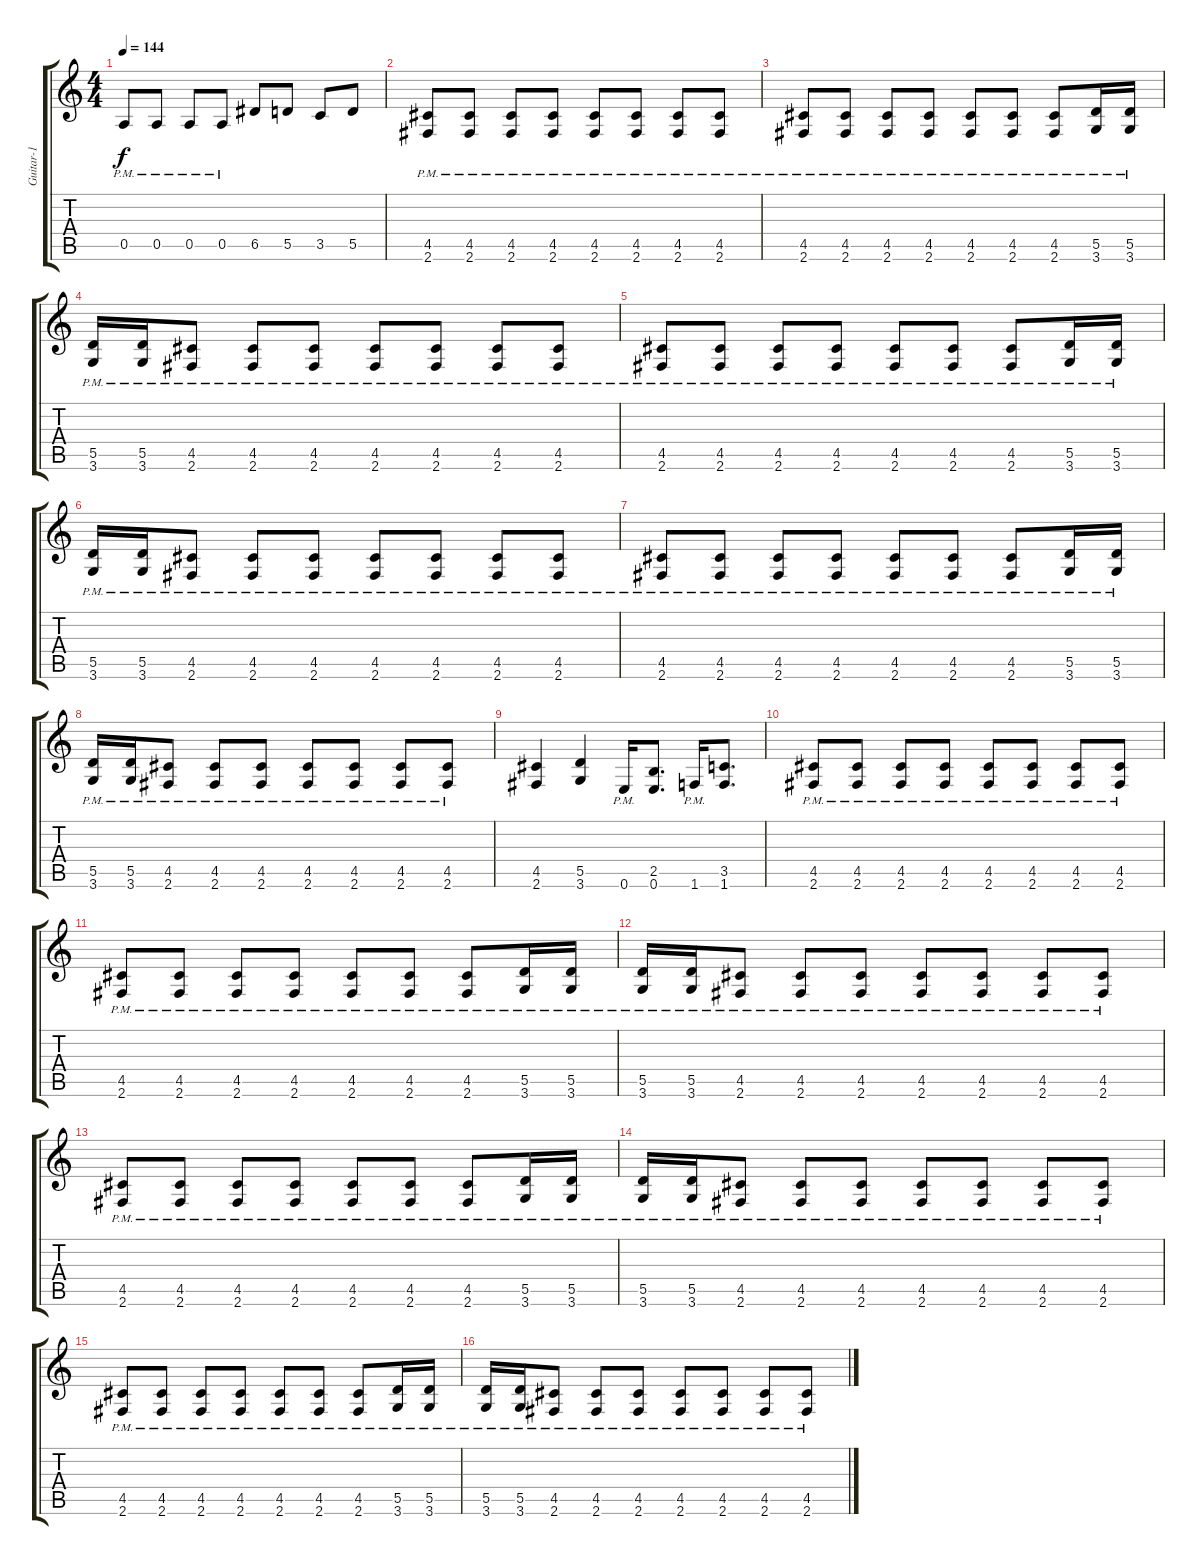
\track ("Guitar-1" "Guitar-1") {instrument distortionguitar}
\staff {score tabs}
\tuning (E4 B3 G3 D3 A2 E2) {hide}
\ts (4 4)
\tempo 144
\clef g2
\ks c
0.5{pm}.8{dy f} 0.5{pm}.8 0.5{pm}.8 0.5{pm}.8 6.5.8 5.5.8 3.5.8 5.5.8 |
(4.5{pm} 2.6{pm}).8 (4.5{pm} 2.6{pm}).8 (4.5{pm} 2.6{pm}).8 (4.5{pm} 2.6{pm}).8 (4.5{pm} 2.6{pm}).8 (4.5{pm} 2.6{pm}).8 (4.5{pm} 2.6{pm}).8 (4.5{pm} 2.6{pm}).8 |
(4.5{pm} 2.6{pm}).8 (4.5{pm} 2.6{pm}).8 (4.5{pm} 2.6{pm}).8 (4.5{pm} 2.6{pm}).8 (4.5{pm} 2.6{pm}).8 (4.5{pm} 2.6{pm}).8 (4.5{pm} 2.6{pm}).8 (5.5{pm} 3.6{pm}).16 (5.5{pm} 3.6{pm}).16 |
(5.5{pm} 3.6{pm}).16 (5.5{pm} 3.6{pm}).16 (4.5{pm} 2.6{pm}).8 (4.5{pm} 2.6{pm}).8 (4.5{pm} 2.6{pm}).8 (4.5{pm} 2.6{pm}).8 (4.5{pm} 2.6{pm}).8 (4.5{pm} 2.6{pm}).8 (4.5{pm} 2.6{pm}).8 |
(4.5{pm} 2.6{pm}).8 (4.5{pm} 2.6{pm}).8 (4.5{pm} 2.6{pm}).8 (4.5{pm} 2.6{pm}).8 (4.5{pm} 2.6{pm}).8 (4.5{pm} 2.6{pm}).8 (4.5{pm} 2.6{pm}).8 (5.5{pm} 3.6{pm}).16 (5.5{pm} 3.6{pm}).16 |
(5.5{pm} 3.6{pm}).16 (5.5{pm} 3.6{pm}).16 (4.5{pm} 2.6{pm}).8 (4.5{pm} 2.6{pm}).8 (4.5{pm} 2.6{pm}).8 (4.5{pm} 2.6{pm}).8 (4.5{pm} 2.6{pm}).8 (4.5{pm} 2.6{pm}).8 (4.5{pm} 2.6{pm}).8 |
(4.5{pm} 2.6{pm}).8 (4.5{pm} 2.6{pm}).8 (4.5{pm} 2.6{pm}).8 (4.5{pm} 2.6{pm}).8 (4.5{pm} 2.6{pm}).8 (4.5{pm} 2.6{pm}).8 (4.5{pm} 2.6{pm}).8 (5.5{pm} 3.6{pm}).16 (5.5{pm} 3.6{pm}).16 |
(5.5{pm} 3.6{pm}).16 (5.5{pm} 3.6{pm}).16 (4.5{pm} 2.6{pm}).8 (4.5{pm} 2.6{pm}).8 (4.5{pm} 2.6{pm}).8 (4.5{pm} 2.6{pm}).8 (4.5{pm} 2.6{pm}).8 (4.5{pm} 2.6{pm}).8 (4.5{pm} 2.6{pm}).8 |
(4.5 2.6).4 (5.5 3.6).4 0.6{pm}.16 (2.5 0.6).8{d} 1.6{pm}.16 (3.5 1.6).8{d} |
(4.5{pm} 2.6{pm}).8 (4.5{pm} 2.6{pm}).8 (4.5{pm} 2.6{pm}).8 (4.5{pm} 2.6{pm}).8 (4.5{pm} 2.6{pm}).8 (4.5{pm} 2.6{pm}).8 (4.5{pm} 2.6{pm}).8 (4.5{pm} 2.6{pm}).8 |
(4.5{pm} 2.6{pm}).8 (4.5{pm} 2.6{pm}).8 (4.5{pm} 2.6{pm}).8 (4.5{pm} 2.6{pm}).8 (4.5{pm} 2.6{pm}).8 (4.5{pm} 2.6{pm}).8 (4.5{pm} 2.6{pm}).8 (5.5{pm} 3.6{pm}).16 (5.5{pm} 3.6{pm}).16 |
(5.5{pm} 3.6{pm}).16 (5.5{pm} 3.6{pm}).16 (4.5{pm} 2.6{pm}).8 (4.5{pm} 2.6{pm}).8 (4.5{pm} 2.6{pm}).8 (4.5{pm} 2.6{pm}).8 (4.5{pm} 2.6{pm}).8 (4.5{pm} 2.6{pm}).8 (4.5{pm} 2.6{pm}).8 |
(4.5{pm} 2.6{pm}).8 (4.5{pm} 2.6{pm}).8 (4.5{pm} 2.6{pm}).8 (4.5{pm} 2.6{pm}).8 (4.5{pm} 2.6{pm}).8 (4.5{pm} 2.6{pm}).8 (4.5{pm} 2.6{pm}).8 (5.5{pm} 3.6{pm}).16 (5.5{pm} 3.6{pm}).16 |
(5.5{pm} 3.6{pm}).16 (5.5{pm} 3.6{pm}).16 (4.5{pm} 2.6{pm}).8 (4.5{pm} 2.6{pm}).8 (4.5{pm} 2.6{pm}).8 (4.5{pm} 2.6{pm}).8 (4.5{pm} 2.6{pm}).8 (4.5{pm} 2.6{pm}).8 (4.5{pm} 2.6{pm}).8 |
(4.5{pm} 2.6{pm}).8 (4.5{pm} 2.6{pm}).8 (4.5{pm} 2.6{pm}).8 (4.5{pm} 2.6{pm}).8 (4.5{pm} 2.6{pm}).8 (4.5{pm} 2.6{pm}).8 (4.5{pm} 2.6{pm}).8 (5.5{pm} 3.6{pm}).16 (5.5{pm} 3.6{pm}).16 |
(5.5{pm} 3.6{pm}).16 (5.5{pm} 3.6{pm}).16 (4.5{pm} 2.6{pm}).8 (4.5{pm} 2.6{pm}).8 (4.5{pm} 2.6{pm}).8 (4.5{pm} 2.6{pm}).8 (4.5{pm} 2.6{pm}).8 (4.5{pm} 2.6{pm}).8 (4.5{pm} 2.6{pm}).8
